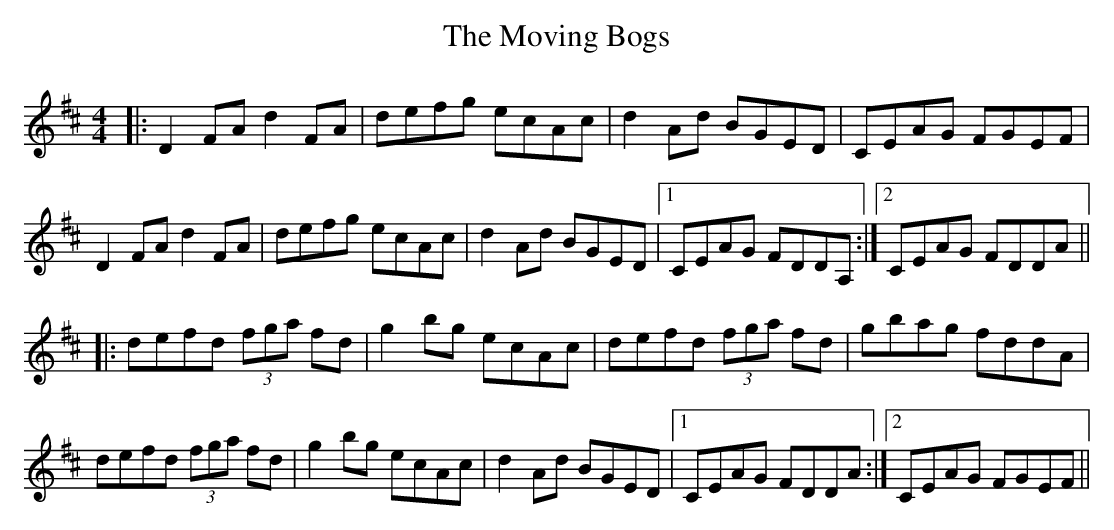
X:1
T: The Moving Bogs
M: 4/4
L: 1/8
K: Dmaj
|:D2FA d2FA|defg ecAc|d2Ad BGED|CEAG FGEF|
D2FA d2FA|defg ecAc|d2Ad BGED|1 CEAG FDDA,:|2 CEAG FDDA||
|:defd (3fga fd|g2bg ecAc|defd (3fga fd|gbag fddA|
defd (3fga fd|g2bg ecAc|d2Ad BGED|1 CEAG FDDA:|2 CEAG FGEF||
